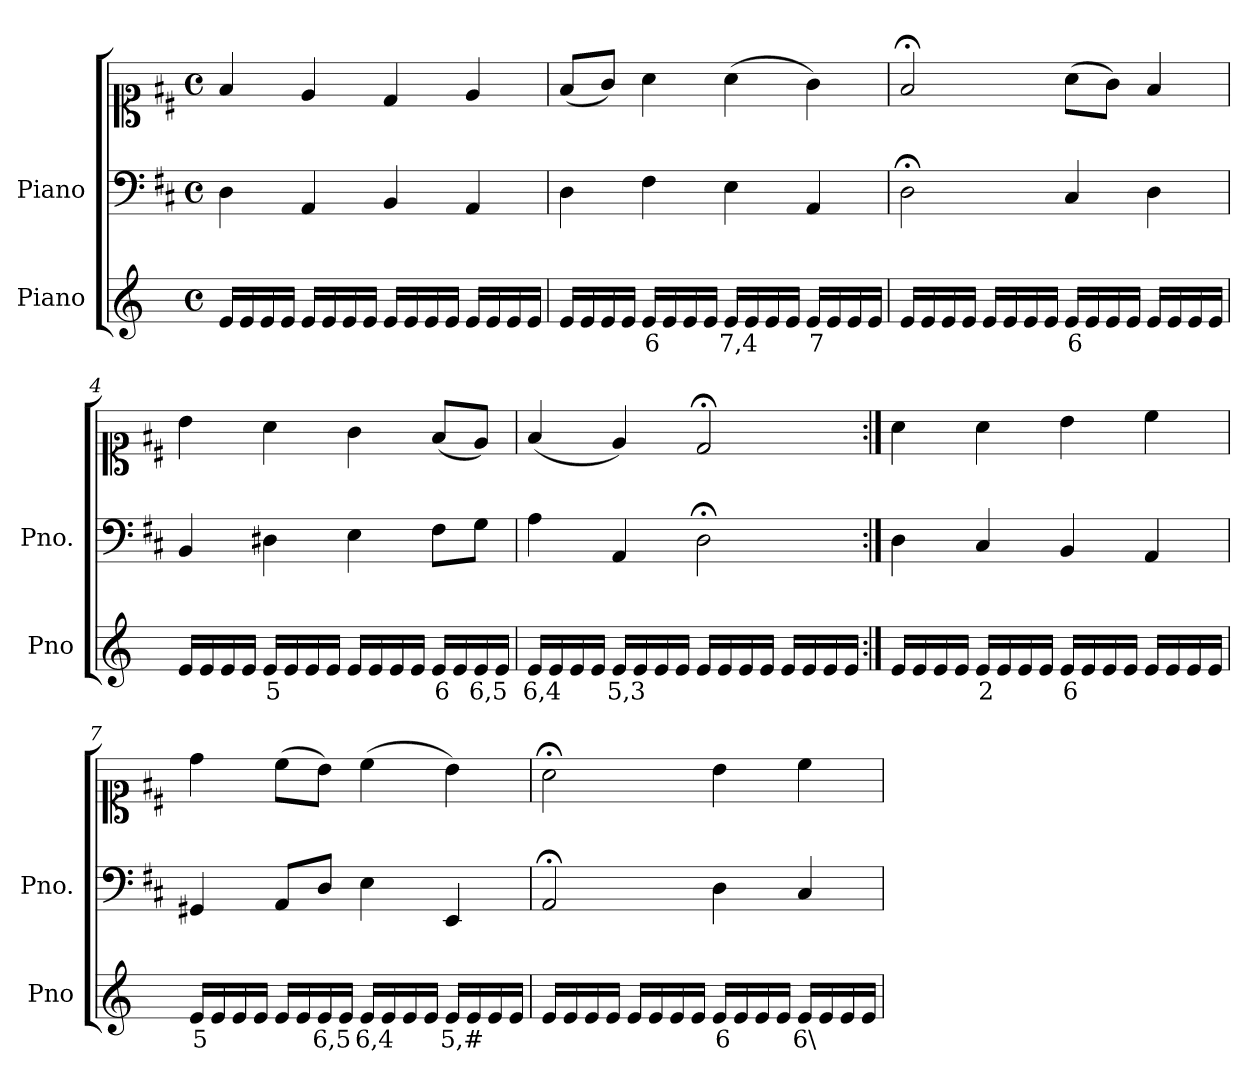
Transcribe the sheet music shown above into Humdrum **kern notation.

**kern	**text	**kern	**kern
*part2	*part2	*part1	*part1
*staff3	*staff3	*staff2	*staff1
*I"Piano	*	*I"Piano	*
*I'Pno	*	*I'Pno.	*
*clefG2	*	*clefF4	*clefC1
*k[]	*	*k[f#c#]	*k[f#c#]
*M4/4	*	*M4/4	*M4/4
*met(c)	*	*met(c)	*met(c)
=1	=1	=1	=1
16e/LL	.	4D\	4f#/
16e/	.	.	.
16e/	.	.	.
16e/JJ	.	.	.
16e/LL	.	4AA/	4e/
16e/	.	.	.
16e/	.	.	.
16e/JJ	.	.	.
16e/LL	.	4BB/	4d/
16e/	.	.	.
16e/	.	.	.
16e/JJ	.	.	.
16e/LL	.	4AA/	4e/
16e/	.	.	.
16e/	.	.	.
16e/JJ	.	.	.
=2	=2	=2	=2
16e/LL	.	4D\	(<8f#/L
16e/	.	.	.
16e/	.	.	8g/J)
16e/JJ	.	.	.
!	!LO:LY:b	!	!
16e/LL	6	4F#\	4a\
16e/	.	.	.
16e/	.	.	.
16e/JJ	.	.	.
!	!LO:LY:b	!	!
16e/LL	7,4	4E\	(>4a\
16e/	.	.	.
16e/	.	.	.
16e/JJ	.	.	.
!	!LO:LY:b	!	!
16e/LL	7	4AA/	4g\)
16e/	.	.	.
16e/	.	.	.
16e/JJ	.	.	.
=3	=3	=3	=3
16e/LL	.	2D;<\	2f#;</
16e/	.	.	.
16e/	.	.	.
16e/JJ	.	.	.
16e/LL	.	.	.
16e/	.	.	.
16e/	.	.	.
16e/JJ	.	.	.
!	!LO:LY:b	!	!
16e/LL	6	4C#/	(>8a\L
16e/	.	.	.
16e/	.	.	8g\J)
16e/JJ	.	.	.
16e/LL	.	4D\	4f#/
16e/	.	.	.
16e/	.	.	.
16e/JJ	.	.	.
=4	=4	=4	=4
16e/LL	.	4BB/	4b\
16e/	.	.	.
16e/	.	.	.
16e/JJ	.	.	.
!	!LO:LY:b	!	!
16e/LL	5	4D#X\	4a\
16e/	.	.	.
16e/	.	.	.
16e/JJ	.	.	.
16e/LL	.	4E\	4g\
16e/	.	.	.
16e/	.	.	.
16e/JJ	.	.	.
!	!LO:LY:b	!	!
16e/LL	6	8F#\L	(<8f#/L
16e/	.	.	.
!	!LO:LY:b	!	!
16e/	6,5	8G\J	8e/J)
16e/JJ	.	.	.
=5	=5	=5	=5
!	!LO:LY:b	!	!
16e/LL	6,4	4A\	(<4f#/
16e/	.	.	.
16e/	.	.	.
16e/JJ	.	.	.
!	!LO:LY:b	!	!
16e/LL	5,3	4AA/	4e/)
16e/	.	.	.
16e/	.	.	.
16e/JJ	.	.	.
16e/LL	.	2D;<\	2d;</
16e/	.	.	.
16e/	.	.	.
16e/JJ	.	.	.
16e/LL	.	.	.
16e/	.	.	.
16e/	.	.	.
16e/JJ	.	.	.
=6:|!	=6:|!	=6:|!	=6:|!
16e/LL	.	4D\	4a\
16e/	.	.	.
16e/	.	.	.
16e/JJ	.	.	.
!	!LO:LY:b	!	!
16e/LL	2	4C#/	4a\
16e/	.	.	.
16e/	.	.	.
16e/JJ	.	.	.
!	!LO:LY:b	!	!
16e/LL	6	4BB/	4b\
16e/	.	.	.
16e/	.	.	.
16e/JJ	.	.	.
16e/LL	.	4AA/	4cc#\
16e/	.	.	.
16e/	.	.	.
16e/JJ	.	.	.
=7	=7	=7	=7
!	!LO:LY:b	!	!
16e/LL	5	4GG#X/	4dd\
16e/	.	.	.
16e/	.	.	.
16e/JJ	.	.	.
16e/LL	.	8AA/L	(>8cc#\L
16e/	.	.	.
!	!LO:LY:b	!	!
16e/	6,5	8D/J	8b\J)
16e/JJ	.	.	.
!	!LO:LY:b	!	!
16e/LL	6,4	4E\	(>4cc#\
16e/	.	.	.
16e/	.	.	.
16e/JJ	.	.	.
!	!LO:LY:b	!	!
16e/LL	5,#	4EE/	4b\)
16e/	.	.	.
16e/	.	.	.
16e/JJ	.	.	.
=8	=8	=8	=8
16e/LL	.	2AA;</	2a;<\
16e/	.	.	.
16e/	.	.	.
16e/JJ	.	.	.
16e/LL	.	.	.
16e/	.	.	.
16e/	.	.	.
16e/JJ	.	.	.
!	!LO:LY:b	!	!
16e/LL	6	4D\	4b\
16e/	.	.	.
16e/	.	.	.
16e/JJ	.	.	.
!	!LO:LY:b	!	!
16e/LL	6\	4C#/	4cc#\
16e/	.	.	.
16e/	.	.	.
16e/JJ	.	.	.
=	=	=	=
*-	*-	*-	*-
